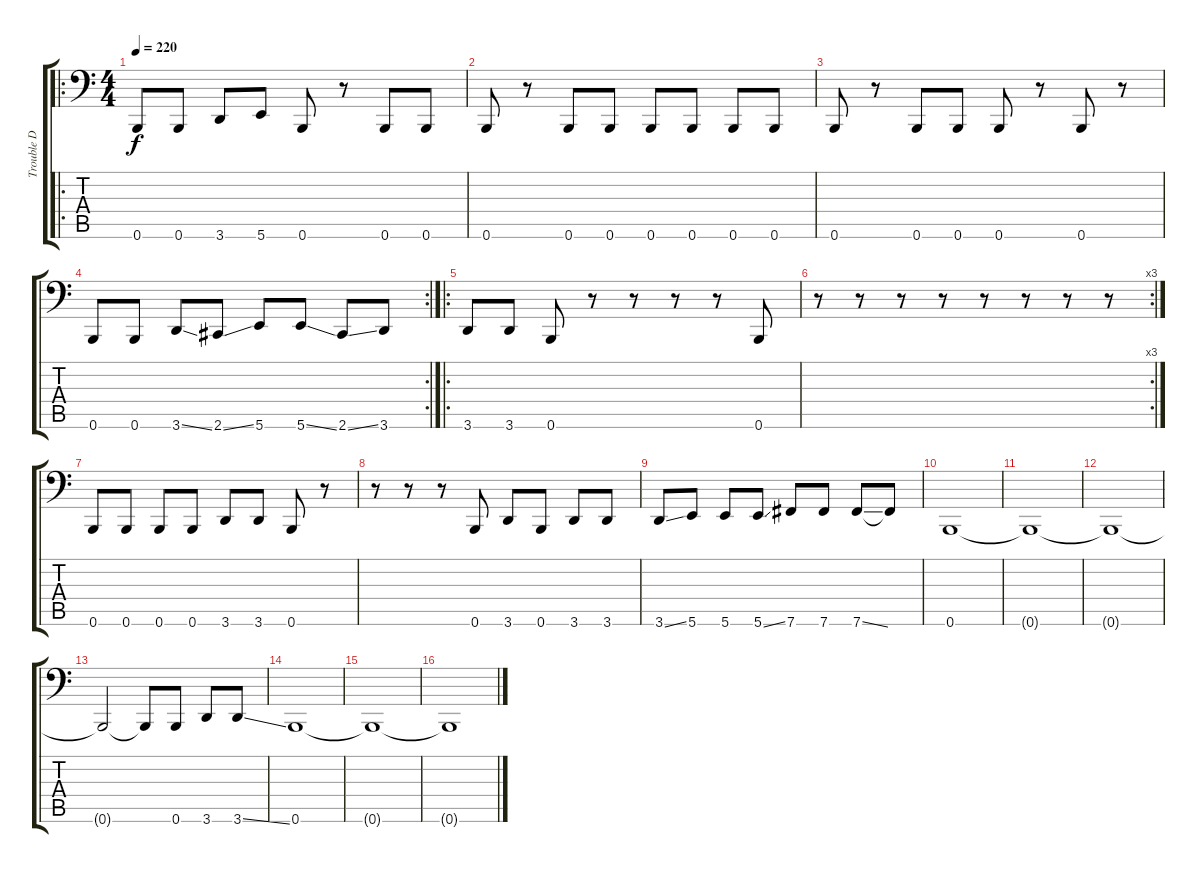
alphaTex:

\track ("Trouble D" "Trouble D") {instrument electricbassfinger}
\staff {score tabs}
\tuning (Db3 Ab2 E2 B1 Gb1 B0) {hide}
\ro
\ts (4 4)
\tempo 220
\clef f4
\ks c
0.6.8{dy f instrument electricbassfinger} 0.6.8 3.6.8 5.6.8 0.6.8 r.8 0.6.8 0.6.8 |
0.6.8 r.8 0.6.8 0.6.8 0.6.8 0.6.8 0.6.8 0.6.8 |
0.6.8 r.8 0.6.8 0.6.8 0.6.8 r.8 0.6.8 r.8 |
\rc 2
0.6.8 0.6.8 3.6{ss}.8 2.6{ss}.8 5.6.8 5.6{ss}.8 2.6{ss}.8 3.6.8 |
\ro
3.6.8 3.6.8 0.6.8 r.8 r.8 r.8 r.8 0.6.8 |
\rc 3
r.8 r.8 r.8 r.8 r.8 r.8 r.8 r.8 |
0.6.8 0.6.8 0.6.8 0.6.8 3.6.8 3.6.8 0.6.8 r.8 |
r.8 r.8 r.8 0.6.8 3.6.8 0.6.8 3.6.8 3.6.8 |
3.6{ss}.8 5.6.8 5.6.8 5.6{ss}.8 7.6.8 7.6.8 7.6{ss}.8 7.6{t}.8 |
0.6.1 |
0.6{t}.1 |
0.6{t}.1 |
0.6{t}.2 0.6{t}.8 0.6.8 3.6.8 3.6{ss}.8 |
0.6.1 |
0.6{t}.1 |
0.6{t}.1
